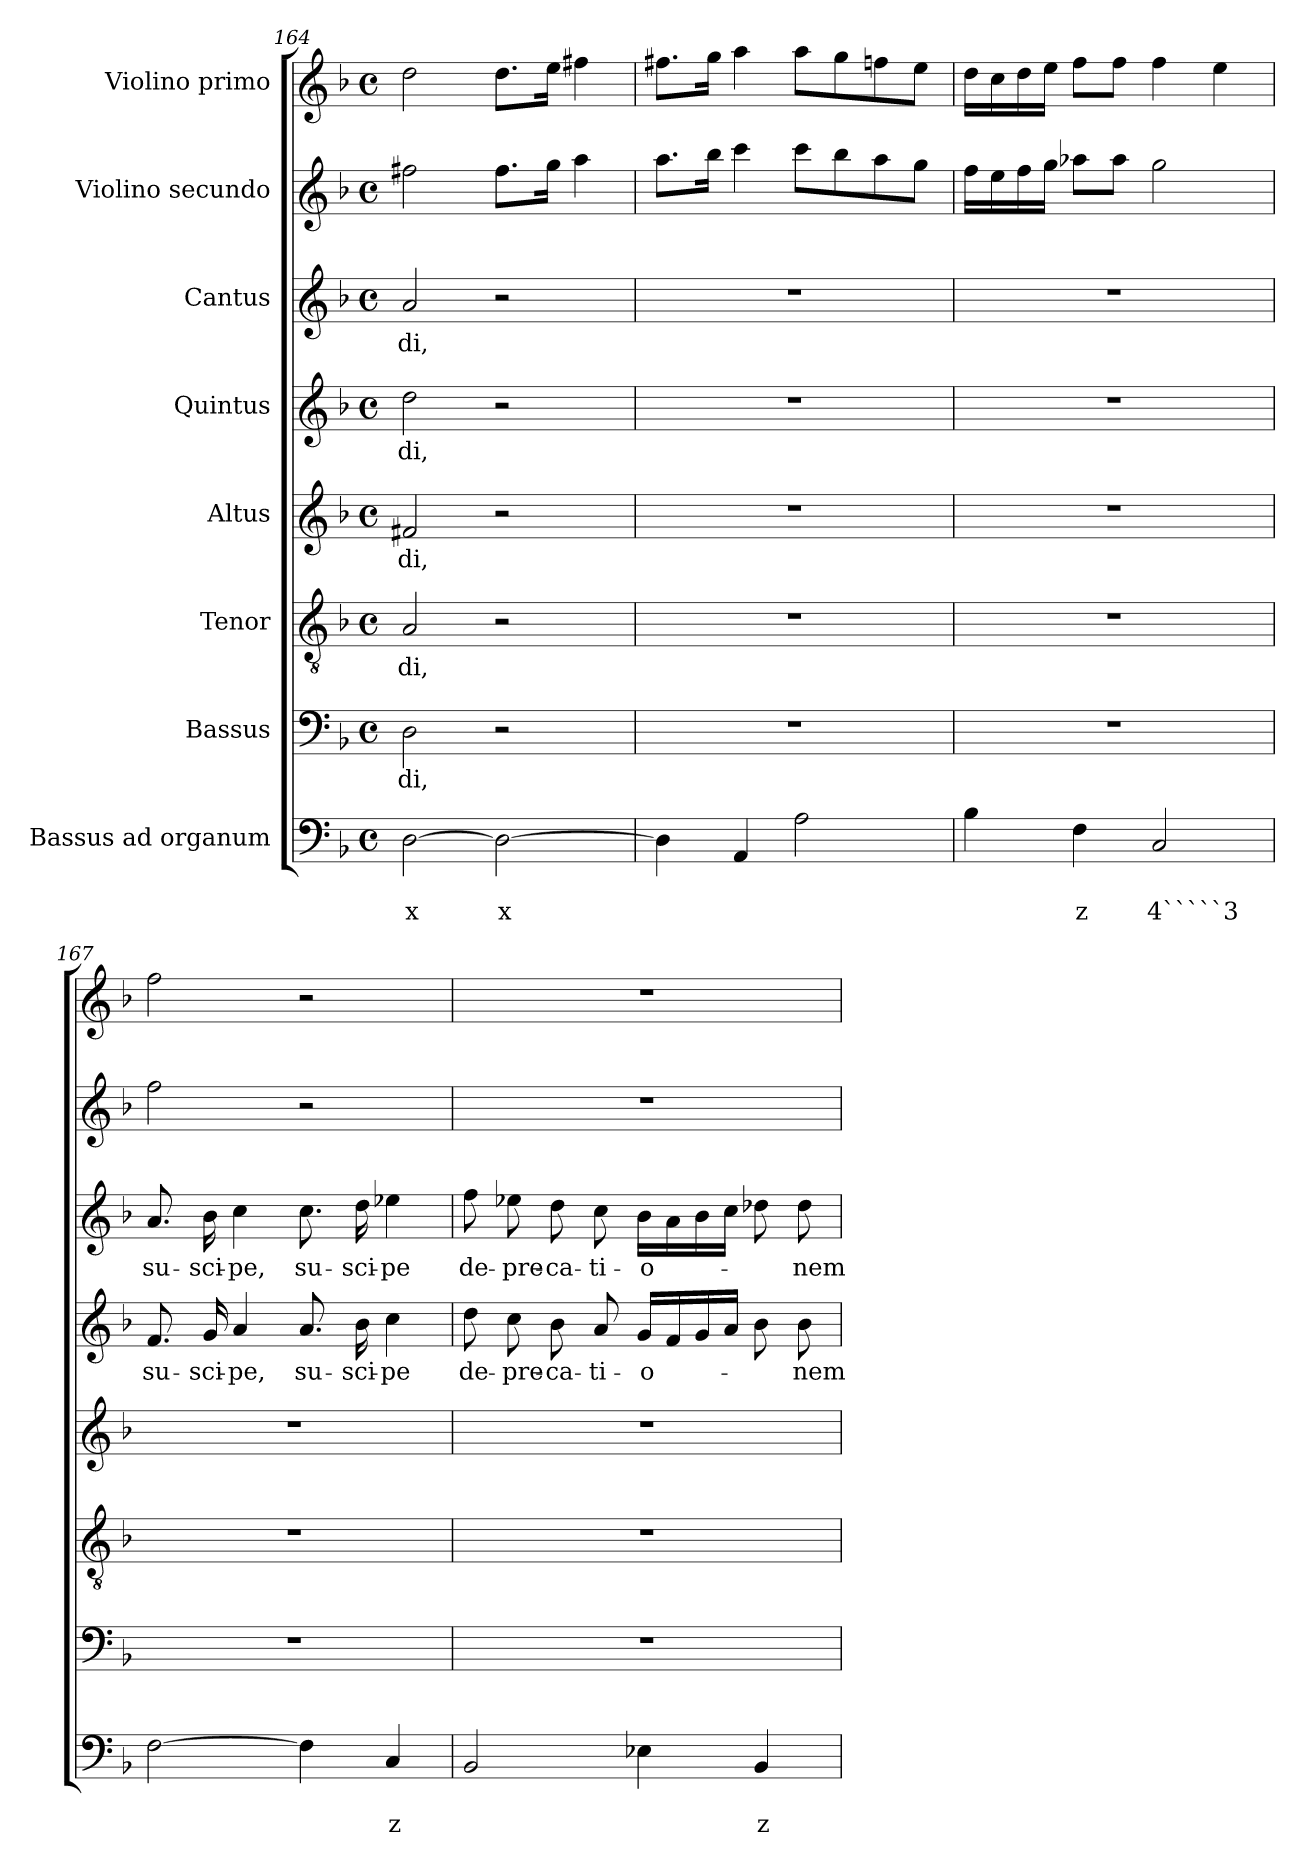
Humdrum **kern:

**kern	**text	**text	**kern	**text	**kern	**text	**kern	**text	**kern	**text	**kern	**text	**kern	**kern
*part8	*part8	*part8	*part7	*part7	*part6	*part6	*part5	*part5	*part4	*part4	*part3	*part3	*part2	*part1
*staff8	*staff8	*staff8	*staff7	*staff7	*staff6	*staff6	*staff5	*staff5	*staff4	*staff4	*staff3	*staff3	*staff2	*staff1
*I"Bassus ad  organum	*	*	*I"Bassus	*	*I"Tenor	*	*I"Altus	*	*I"Quintus	*	*I"Cantus	*	*I"Violino secundo	*I"Violino primo
*clefF4	*	*	*clefF4	*	*clefGv2	*	*clefG2	*	*clefG2	*	*clefG2	*	*clefG2	*clefG2
*k[b-]	*	*	*k[b-]	*	*k[b-]	*	*k[b-]	*	*k[b-]	*	*k[b-]	*	*k[b-]	*k[b-]
*F:	*	*	*F:	*	*F:	*	*F:	*	*F:	*	*F:	*	*F:	*F:
*M4/4	*	*	*M4/4	*	*M4/4	*	*M4/4	*	*M4/4	*	*M4/4	*	*M4/4	*M4/4
*met(c)	*	*	*met(c)	*	*met(c)	*	*met(c)	*	*met(c)	*	*met(c)	*	*met(c)	*met(c)
=164	=164	=164	=164	=164	=164	=164	=164	=164	=164	=164	=164	=164	=164	=164
!	!	!LO:LY:b	!	!LO:LY:b	!	!LO:LY:b	!	!LO:LY:b	!	!LO:LY:b	!	!LO:LY:b	!	!
[2D\	.	x	2D\	-di,	2A/	-di,	2f#X/	-di,	2dd\	-di,	2a/	-di,	2ff#X\	2dd\
!	!	!LO:LY:b	!	!	!	!	!	!	!	!	!	!	!	!
2D\_	.	x	2r	.	2r	.	2r	.	2r	.	2r	.	8.ff#\L	8.dd\L
.	.	.	.	.	.	.	.	.	.	.	.	.	16gg\Jk	16ee\Jk
.	.	.	.	.	.	.	.	.	.	.	.	.	4aa\	4ff#X\
=165	=165	=165	=165	=165	=165	=165	=165	=165	=165	=165	=165	=165	=165	=165
4D\]	.	.	1r	.	1r	.	1r	.	1r	.	1r	.	8.aa\L	8.ff#X\L
.	.	.	.	.	.	.	.	.	.	.	.	.	16bb-\Jk	16gg\Jk
4AA/	.	.	.	.	.	.	.	.	.	.	.	.	4ccc\	4aa\
2A\	.	.	.	.	.	.	.	.	.	.	.	.	8ccc\L	8aa\L
.	.	.	.	.	.	.	.	.	.	.	.	.	8bb-\	8gg\
.	.	.	.	.	.	.	.	.	.	.	.	.	8aa\	8ffn\
.	.	.	.	.	.	.	.	.	.	.	.	.	8gg\J	8ee\J
=166	=166	=166	=166	=166	=166	=166	=166	=166	=166	=166	=166	=166	=166	=166
4B-\	.	.	1r	.	1r	.	1r	.	1r	.	1r	.	16ff\LL	16dd\LL
.	.	.	.	.	.	.	.	.	.	.	.	.	16ee\	16cc\
.	.	.	.	.	.	.	.	.	.	.	.	.	16ff\	16dd\
.	.	.	.	.	.	.	.	.	.	.	.	.	16gg\JJ	16ee\JJ
!	!	!LO:LY:b	!	!	!	!	!	!	!	!	!	!	!	!
4F\	.	z	.	.	.	.	.	.	.	.	.	.	8aa-X\L	8ff\L
.	.	.	.	.	.	.	.	.	.	.	.	.	8aa-\J	8ff\J
!	!	!LO:LY:b	!	!	!	!	!	!	!	!	!	!	!	!
2C/	.	4`````3	.	.	.	.	.	.	.	.	.	.	2gg\	4ff\
.	.	.	.	.	.	.	.	.	.	.	.	.	.	4ee\
!!LO:PB:g=z
=167	=167	=167	=167	=167	=167	=167	=167	=167	=167	=167	=167	=167	=167	=167
!	!	!	!	!	!	!	!	!	!	!LO:LY:b	!	!LO:LY:b	!	!
[2F\	.	.	1r	.	1r	.	1r	.	8.f/	su-	8.a/	su-	2ff\	2ff\
!	!	!	!	!	!	!	!	!	!	!LO:LY:b	!	!LO:LY:b	!	!
.	.	.	.	.	.	.	.	.	16g/	-sci-	16b-\	-sci-	.	.
!	!	!	!	!	!	!	!	!	!	!LO:LY:b	!	!LO:LY:b	!	!
.	.	.	.	.	.	.	.	.	4a/	-pe,	4cc\	-pe,	.	.
!	!	!	!	!	!	!	!	!	!	!LO:LY:b	!	!LO:LY:b	!	!
4F\]	.	.	.	.	.	.	.	.	8.a/	su-	8.cc\	su-	2r	2r
!	!	!	!	!	!	!	!	!	!	!LO:LY:b	!	!LO:LY:b	!	!
.	.	.	.	.	.	.	.	.	16b-\	-sci-	16dd\	-sci-	.	.
!	!	!LO:LY:b	!	!	!	!	!	!	!	!LO:LY:b	!	!LO:LY:b	!	!
4C/	.	z	.	.	.	.	.	.	4cc\	-pe	4ee-X\	-pe	.	.
=168	=168	=168	=168	=168	=168	=168	=168	=168	=168	=168	=168	=168	=168	=168
!	!	!	!	!	!	!	!	!	!	!LO:LY:b	!	!LO:LY:b	!	!
2BB-/	.	.	1r	.	1r	.	1r	.	8dd\	de-	8ff\	de-	1r	1r
!	!	!	!	!	!	!	!	!	!	!LO:LY:b	!	!LO:LY:b	!	!
.	.	.	.	.	.	.	.	.	8cc\	-pre-	8ee-X\	-pre-	.	.
!	!	!	!	!	!	!	!	!	!	!LO:LY:b	!	!LO:LY:b	!	!
.	.	.	.	.	.	.	.	.	8b-\	-ca-	8dd\	-ca-	.	.
!	!	!	!	!	!	!	!	!	!	!LO:LY:b	!	!LO:LY:b	!	!
.	.	.	.	.	.	.	.	.	8a/	-ti-	8cc\	-ti-	.	.
!	!	!	!	!	!	!	!	!	!	!LO:LY:b	!	!LO:LY:b	!	!
4E-X\	.	.	.	.	.	.	.	.	16g/LL	-o-	16b-\LL	-o-	.	.
.	.	.	.	.	.	.	.	.	16f/	.	16a\	.	.	.
.	.	.	.	.	.	.	.	.	16g/	.	16b-\	.	.	.
.	.	.	.	.	.	.	.	.	16a/JJ	.	16cc\JJ	.	.	.
!	!	!LO:LY:b	!	!	!	!	!	!	!	!	!	!	!	!
4BB-/	.	z	.	.	.	.	.	.	8b-\	.	8dd-X\	.	.	.
!	!	!	!	!	!	!	!	!	!	!LO:LY:b	!	!LO:LY:b	!	!
.	.	.	.	.	.	.	.	.	8b-\	-nem	8dd-\	-nem	.	.
=	=	=	=	=	=	=	=	=	=	=	=	=	=	=
*-	*-	*-	*-	*-	*-	*-	*-	*-	*-	*-	*-	*-	*-	*-
